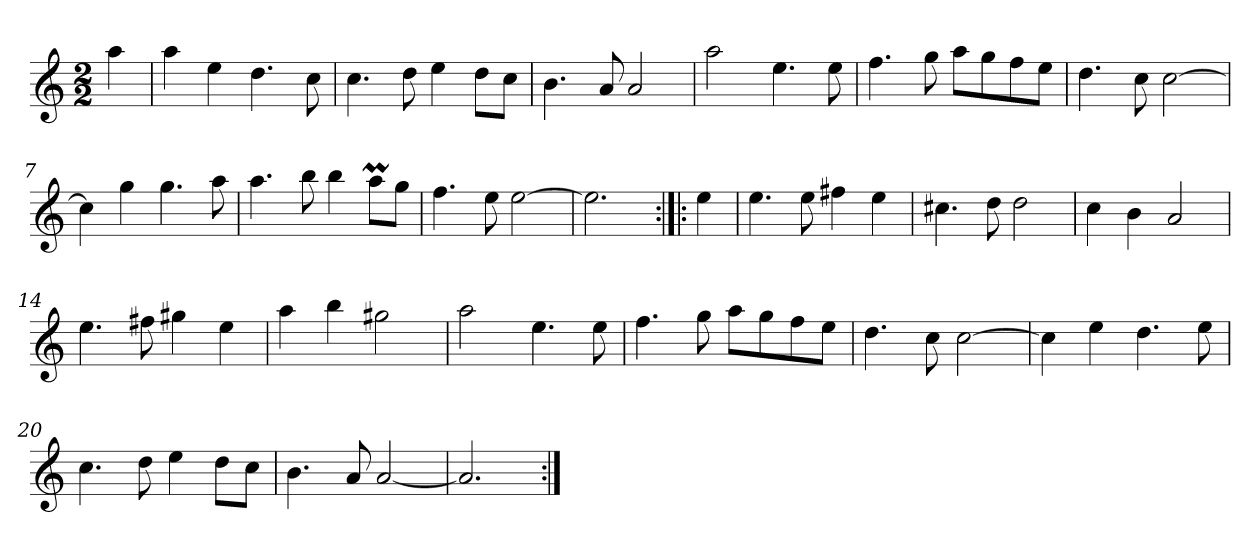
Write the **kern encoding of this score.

**kern
*part1
*staff1
*clefG2
*k[]
*a:
*M2/2
*MM120
=
4aa
=1
4aa
4ee
4.dd
8cc
=2
4.cc
8dd
4ee
8dd\L
8cc\J
=3
4.b
8a
2a
=4
2aa
4.ee
8ee
=5
4.ff
8gg
8aa\L
8gg\
8ff\
8ee\J
=6
4.dd
8cc
[2cc
=7
4cc]
4gg
4.gg
8aa
=8
4.aa
8bb
4bb
8aaM\L
8gg\J
=9
4.ff
8ee
[2ee
=10
2.ee]
=:|!|:
4ee
=11
4.ee
8ee
4ff#X
4ee
=12
4.cc#X
8dd
2dd
=13
4cc
4b
2a
=14
4.ee
8ff#X
4gg#X
4ee
=15
4aa
4bb
2gg#X
=16
2aa
4.ee
8ee
=17
4.ff
8gg
8aa\L
8gg\
8ff\
8ee\J
=18
4.dd
8cc
[2cc
=19
4cc]
4ee
4.dd
8ee
=20
4.cc
8dd
4ee
8dd\L
8cc\J
=21
4.b
8a
[2a
=22
2.a]
=:|!
*-
